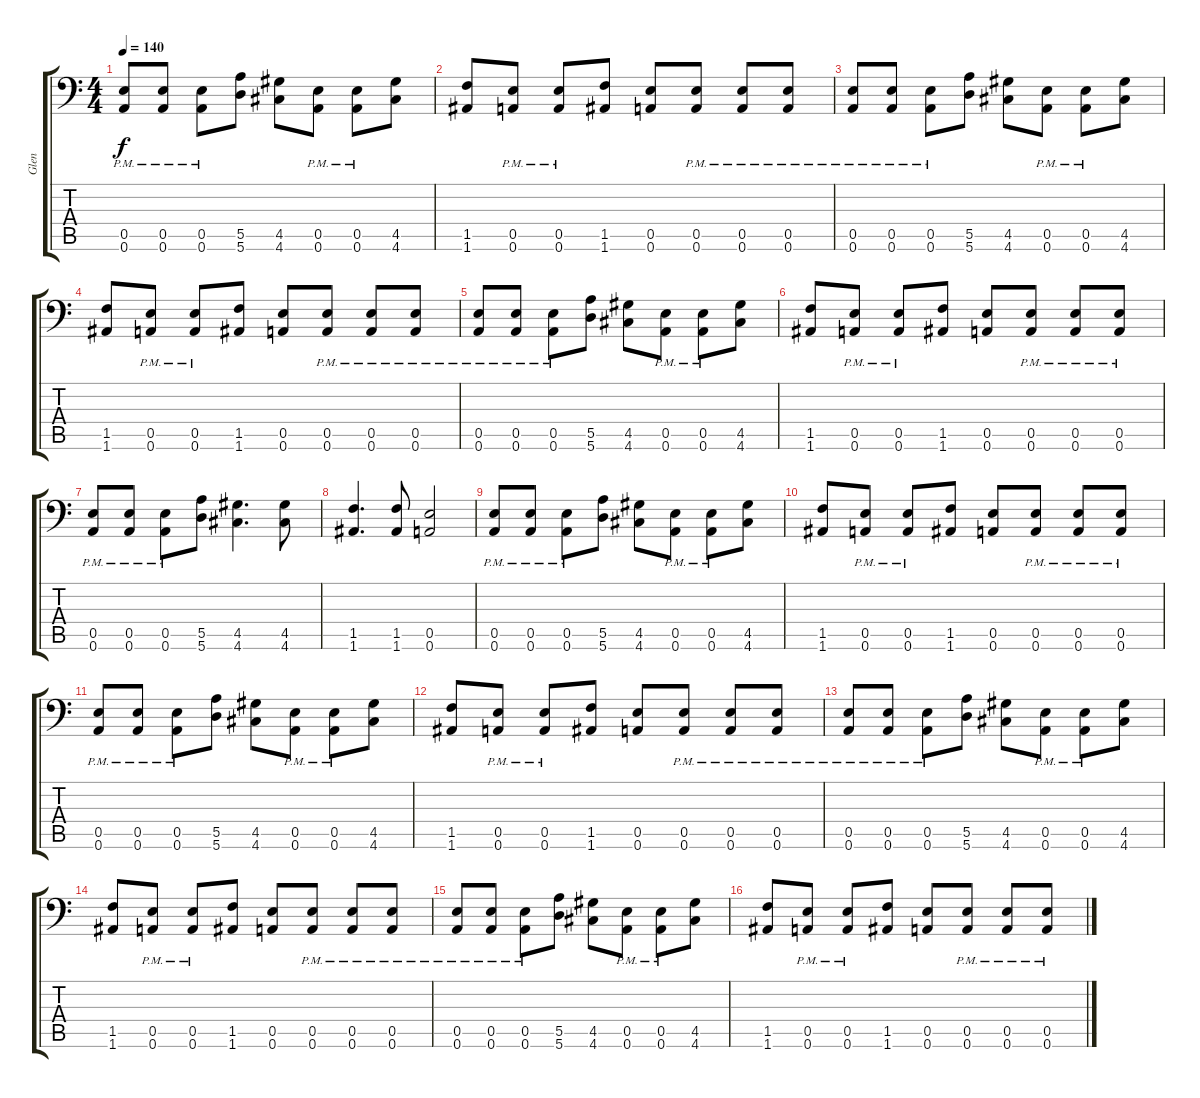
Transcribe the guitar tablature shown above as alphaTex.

\track ("Glen" "Glen") {instrument distortionguitar}
\staff {score tabs}
\tuning (B3 Gb3 D3 A2 E2 A1) {hide}
\ts (4 4)
\tempo 140
\clef f4
\ks c
(0.5{pm} 0.6{pm}).8{dy f} (0.5{pm} 0.6{pm}).8 (0.5{pm} 0.6{pm}).8 (5.5 5.6).8 (4.5 4.6).8 (0.5{pm} 0.6{pm}).8 (0.5{pm} 0.6{pm}).8 (4.5 4.6).8 |
(1.5 1.6).8 (0.5{pm} 0.6{pm}).8 (0.5{pm} 0.6{pm}).8 (1.5 1.6).8 (0.5 0.6).8 (0.5{pm} 0.6{pm}).8 (0.5{pm} 0.6{pm}).8 (0.5{pm} 0.6{pm}).8 |
(0.5{pm} 0.6{pm}).8 (0.5{pm} 0.6{pm}).8 (0.5{pm} 0.6{pm}).8 (5.5 5.6).8 (4.5 4.6).8 (0.5{pm} 0.6{pm}).8 (0.5{pm} 0.6{pm}).8 (4.5 4.6).8 |
(1.5 1.6).8 (0.5{pm} 0.6{pm}).8 (0.5{pm} 0.6{pm}).8 (1.5 1.6).8 (0.5 0.6).8 (0.5{pm} 0.6{pm}).8 (0.5{pm} 0.6{pm}).8 (0.5{pm} 0.6{pm}).8 |
(0.5{pm} 0.6{pm}).8 (0.5{pm} 0.6{pm}).8 (0.5{pm} 0.6{pm}).8 (5.5 5.6).8 (4.5 4.6).8 (0.5{pm} 0.6{pm}).8 (0.5{pm} 0.6{pm}).8 (4.5 4.6).8 |
(1.5 1.6).8 (0.5{pm} 0.6{pm}).8 (0.5{pm} 0.6{pm}).8 (1.5 1.6).8 (0.5 0.6).8 (0.5{pm} 0.6{pm}).8 (0.5{pm} 0.6{pm}).8 (0.5{pm} 0.6{pm}).8 |
(0.5{pm} 0.6{pm}).8 (0.5{pm} 0.6{pm}).8 (0.5{pm} 0.6{pm}).8 (5.5 5.6).8 (4.5 4.6).4{d} (4.5 4.6).8 |
(1.5 1.6).4{d} (1.5 1.6).8 (0.5 0.6).2 |
(0.5{pm} 0.6{pm}).8 (0.5{pm} 0.6{pm}).8 (0.5{pm} 0.6{pm}).8 (5.5 5.6).8 (4.5 4.6).8 (0.5{pm} 0.6{pm}).8 (0.5{pm} 0.6{pm}).8 (4.5 4.6).8 |
(1.5 1.6).8 (0.5{pm} 0.6{pm}).8 (0.5{pm} 0.6{pm}).8 (1.5 1.6).8 (0.5 0.6).8 (0.5{pm} 0.6{pm}).8 (0.5{pm} 0.6{pm}).8 (0.5{pm} 0.6{pm}).8 |
(0.5{pm} 0.6{pm}).8 (0.5{pm} 0.6{pm}).8 (0.5{pm} 0.6{pm}).8 (5.5 5.6).8 (4.5 4.6).8 (0.5{pm} 0.6{pm}).8 (0.5{pm} 0.6{pm}).8 (4.5 4.6).8 |
(1.5 1.6).8 (0.5{pm} 0.6{pm}).8 (0.5{pm} 0.6{pm}).8 (1.5 1.6).8 (0.5 0.6).8 (0.5{pm} 0.6{pm}).8 (0.5{pm} 0.6{pm}).8 (0.5{pm} 0.6{pm}).8 |
(0.5{pm} 0.6{pm}).8 (0.5{pm} 0.6{pm}).8 (0.5{pm} 0.6{pm}).8 (5.5 5.6).8 (4.5 4.6).8 (0.5{pm} 0.6{pm}).8 (0.5{pm} 0.6{pm}).8 (4.5 4.6).8 |
(1.5 1.6).8 (0.5{pm} 0.6{pm}).8 (0.5{pm} 0.6{pm}).8 (1.5 1.6).8 (0.5 0.6).8 (0.5{pm} 0.6{pm}).8 (0.5{pm} 0.6{pm}).8 (0.5{pm} 0.6{pm}).8 |
(0.5{pm} 0.6{pm}).8 (0.5{pm} 0.6{pm}).8 (0.5{pm} 0.6{pm}).8 (5.5 5.6).8 (4.5 4.6).8 (0.5{pm} 0.6{pm}).8 (0.5{pm} 0.6{pm}).8 (4.5 4.6).8 |
(1.5 1.6).8 (0.5{pm} 0.6{pm}).8 (0.5{pm} 0.6{pm}).8 (1.5 1.6).8 (0.5 0.6).8 (0.5{pm} 0.6{pm}).8 (0.5{pm} 0.6{pm}).8 (0.5{pm} 0.6{pm}).8
